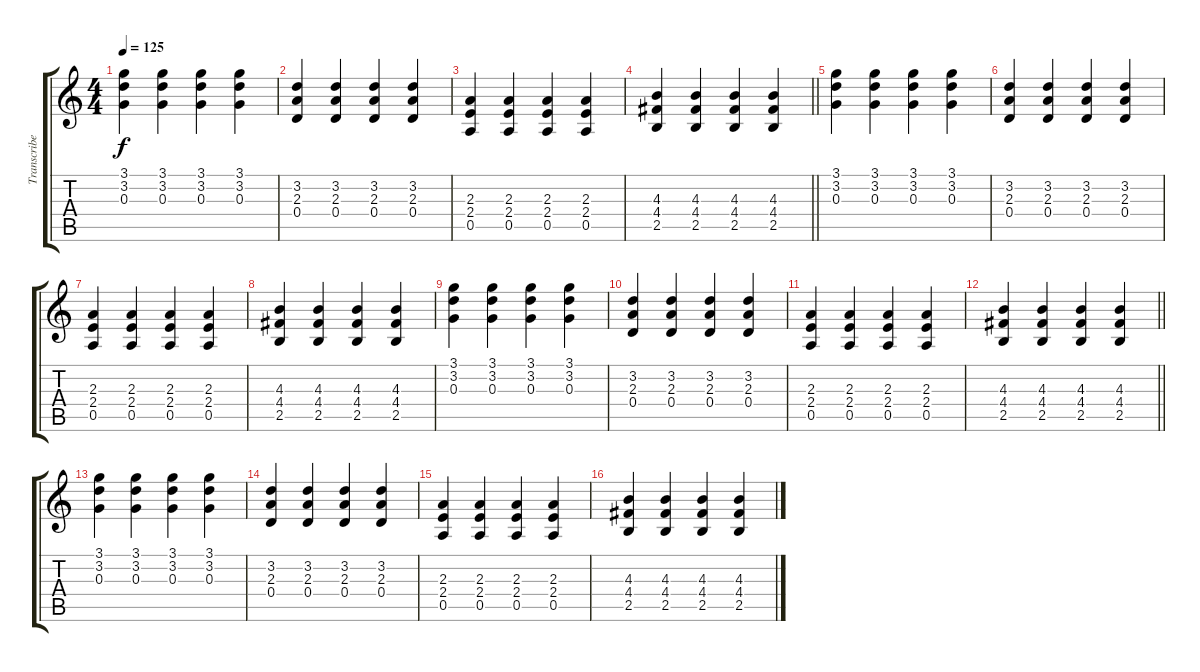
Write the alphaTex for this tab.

\track ("Transcribed Guitar" "Transcribe") {mute instrument acousticguitarsteel}
\staff {score tabs}
\tuning (E4 B3 G3 D3 A2 E2) {hide}
\ts (4 4)
\tempo 125
\clef g2
\ks c
(3.1 3.2 0.3).4{dy f} (3.1 3.2 0.3).4 (3.1 3.2 0.3).4 (3.1 3.2 0.3).4 |
(3.2 2.3 0.4).4 (3.2 2.3 0.4).4 (3.2 2.3 0.4).4 (3.2 2.3 0.4).4 |
(2.3 2.4 0.5).4 (2.3 2.4 0.5).4 (2.3 2.4 0.5).4 (2.3 2.4 0.5).4 |
\barLineRight lightlight
(4.3 4.4 2.5).4 (4.3 4.4 2.5).4 (4.3 4.4 2.5).4 (4.3 4.4 2.5).4 |
(3.1 3.2 0.3).4 (3.1 3.2 0.3).4 (3.1 3.2 0.3).4 (3.1 3.2 0.3).4 |
(3.2 2.3 0.4).4 (3.2 2.3 0.4).4 (3.2 2.3 0.4).4 (3.2 2.3 0.4).4 |
(2.3 2.4 0.5).4 (2.3 2.4 0.5).4 (2.3 2.4 0.5).4 (2.3 2.4 0.5).4 |
(4.3 4.4 2.5).4 (4.3 4.4 2.5).4 (4.3 4.4 2.5).4 (4.3 4.4 2.5).4 |
(3.1 3.2 0.3).4 (3.1 3.2 0.3).4 (3.1 3.2 0.3).4 (3.1 3.2 0.3).4 |
(3.2 2.3 0.4).4 (3.2 2.3 0.4).4 (3.2 2.3 0.4).4 (3.2 2.3 0.4).4 |
(2.3 2.4 0.5).4 (2.3 2.4 0.5).4 (2.3 2.4 0.5).4 (2.3 2.4 0.5).4 |
\barLineRight lightlight
(4.3 4.4 2.5).4 (4.3 4.4 2.5).4 (4.3 4.4 2.5).4 (4.3 4.4 2.5).4 |
(3.1 3.2 0.3).4 (3.1 3.2 0.3).4 (3.1 3.2 0.3).4 (3.1 3.2 0.3).4 |
(3.2 2.3 0.4).4 (3.2 2.3 0.4).4 (3.2 2.3 0.4).4 (3.2 2.3 0.4).4 |
(2.3 2.4 0.5).4 (2.3 2.4 0.5).4 (2.3 2.4 0.5).4 (2.3 2.4 0.5).4 |
(4.3 4.4 2.5).4 (4.3 4.4 2.5).4 (4.3 4.4 2.5).4 (4.3 4.4 2.5).4
